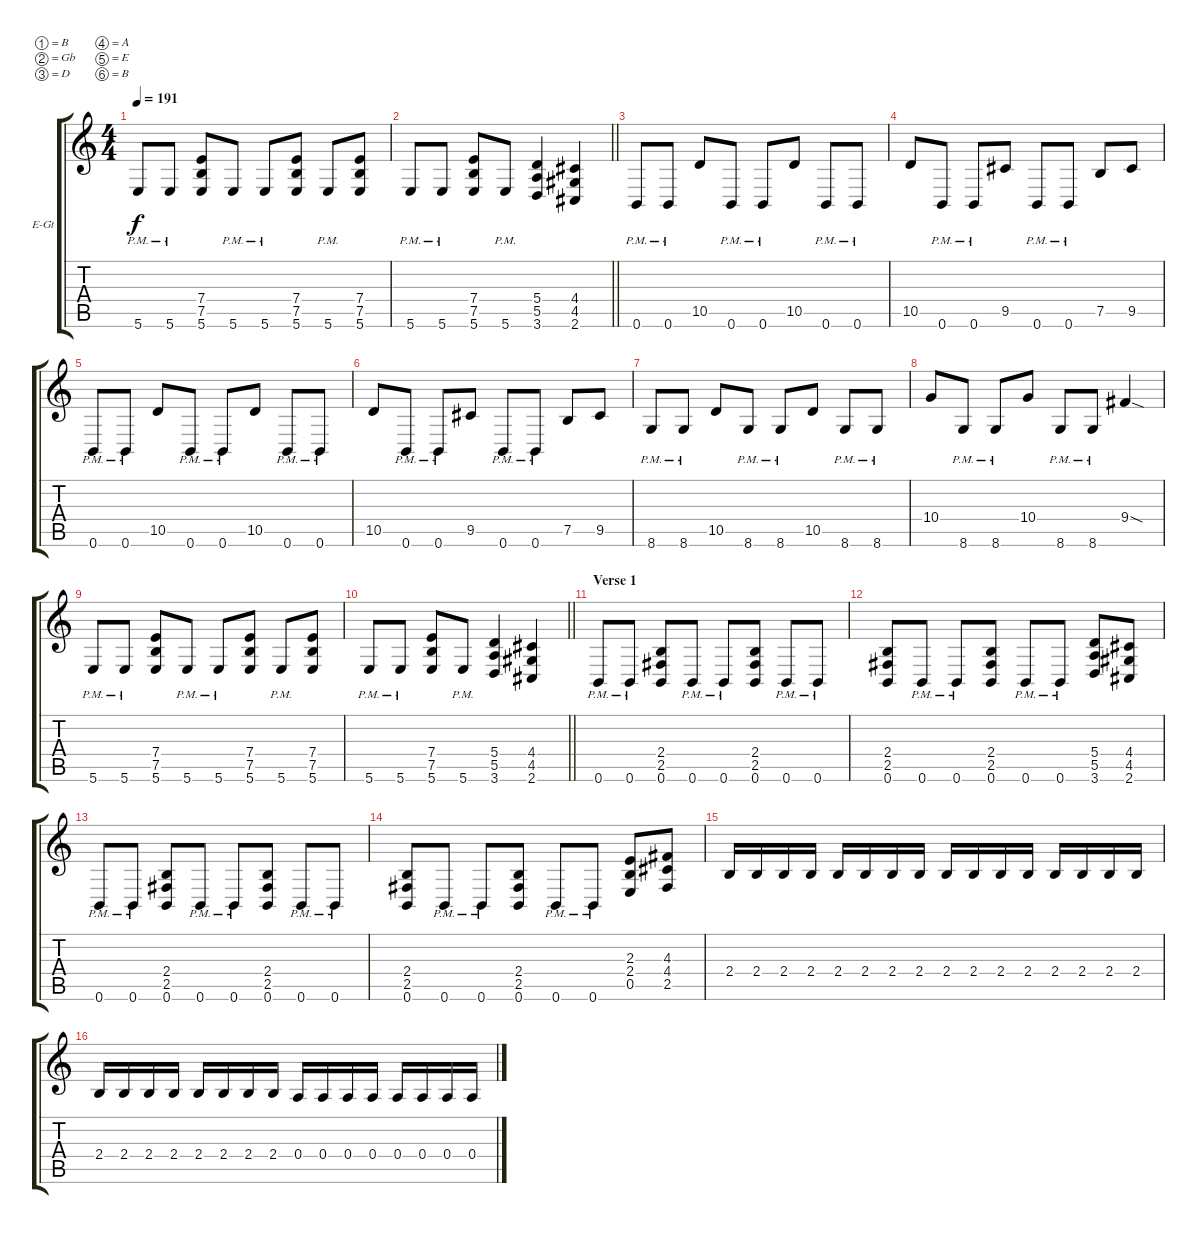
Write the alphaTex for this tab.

\bracketExtendMode groupsimilarinstruments
\firstSystemTrackNameOrientation horizontal
\otherSystemsTrackNameOrientation horizontal
\track ("Guitar Rhythm" "E-Gt") {instrument distortionguitar}
\staff {score tabs}
\tuning (B3 Gb3 D3 A2 E2 B1)
\ts (4 4)
\tempo 191
\clef g2
\ks c
5.6{pm}.8{dy f} 5.6{pm}.8 (7.4 7.5 5.6).8 5.6{pm}.8 5.6{pm}.8 (7.4 7.5 5.6).8 5.6{pm}.8 (7.4 7.5 5.6).8 |
\barLineRight lightlight
5.6{pm}.8 5.6{pm}.8 (7.4 7.5 5.6).8 5.6{pm}.8 (5.4 5.5 3.6).4 (4.4 4.5 2.6).4 |
\section ("" "")
0.6{pm}.8 0.6{pm}.8 10.5.8 0.6{pm}.8 0.6{pm}.8 10.5.8 0.6{pm}.8 0.6{pm}.8 |
10.5.8 0.6{pm}.8 0.6{pm}.8 9.5.8 0.6{pm}.8 0.6{pm}.8 7.5.8 9.5.8 |
0.6{pm}.8 0.6{pm}.8 10.5.8 0.6{pm}.8 0.6{pm}.8 10.5.8 0.6{pm}.8 0.6{pm}.8 |
10.5.8 0.6{pm}.8 0.6{pm}.8 9.5.8 0.6{pm}.8 0.6{pm}.8 7.5.8 9.5.8 |
8.6{pm}.8 8.6{pm}.8 10.5.8 8.6{pm}.8 8.6{pm}.8 10.5.8 8.6{pm}.8 8.6{pm}.8 |
10.4.8 8.6{pm}.8 8.6{pm}.8 10.4.8 8.6{pm}.8 8.6{pm}.8 9.4{sod}.4 |
5.6{pm}.8 5.6{pm}.8 (7.4 7.5 5.6).8 5.6{pm}.8 5.6{pm}.8 (7.4 7.5 5.6).8 5.6{pm}.8 (7.4 7.5 5.6).8 |
\barLineRight lightlight
5.6{pm}.8 5.6{pm}.8 (7.4 7.5 5.6).8 5.6{pm}.8 (5.4 5.5 3.6).4 (4.4 4.5 2.6).4 |
\section ("" "Verse 1")
0.6{pm}.8 0.6{pm}.8 (2.4 2.5 0.6).8 0.6{pm}.8 0.6{pm}.8 (2.4 2.5 0.6).8 0.6{pm}.8 0.6{pm}.8 |
(2.4 2.5 0.6).8 0.6{pm}.8 0.6{pm}.8 (2.4 2.5 0.6).8 0.6{pm}.8 0.6{pm}.8 (5.4 5.5 3.6).8 (4.4 4.5 2.6).8 |
0.6{pm}.8 0.6{pm}.8 (2.4 2.5 0.6).8 0.6{pm}.8 0.6{pm}.8 (2.4 2.5 0.6).8 0.6{pm}.8 0.6{pm}.8 |
(2.4 2.5 0.6).8 0.6{pm}.8 0.6{pm}.8 (2.4 2.5 0.6).8 0.6{pm}.8 0.6{pm}.8 (2.3 2.4 0.5).8 (4.3 4.4 2.5).8 |
2.4.16 2.4.16 2.4.16 2.4.16 2.4.16 2.4.16 2.4.16 2.4.16 2.4.16 2.4.16 2.4.16 2.4.16 2.4.16 2.4.16 2.4.16 2.4.16 |
2.4.16 2.4.16 2.4.16 2.4.16 2.4.16 2.4.16 2.4.16 2.4.16 0.4.16 0.4.16 0.4.16 0.4.16 0.4.16 0.4.16 0.4.16 0.4.16
